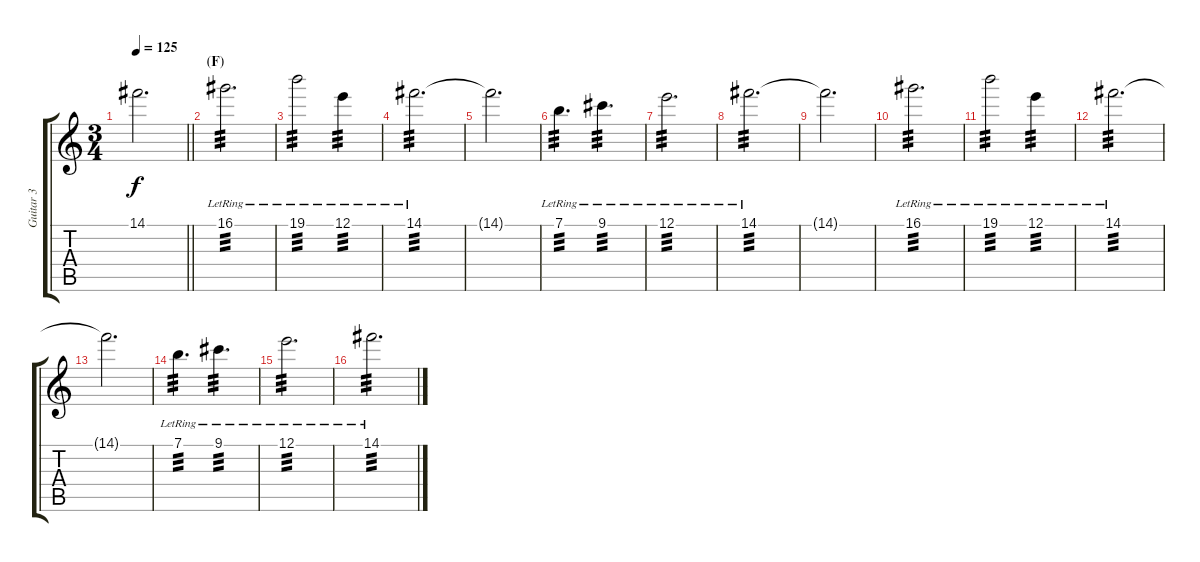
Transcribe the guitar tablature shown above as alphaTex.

\track ("Guitar 3" "Guitar 3") {instrument electricguitarjazz}
\staff {score tabs}
\tuning (E4 B3 G3 D3 A2 E2) {hide}
\ts (3 4)
\tempo 125
\clef g2
\barLineRight lightlight
\ks c
14.1{t}.2{d dy f} |
\section ("" "(F)")
16.1{lr}.2{d tp 3} |
19.1{lr}.2{tp 3} 12.1{lr}.4{tp 3} |
14.1{lr}.2{d tp 3} |
14.1{t}.2{d} |
7.1{lr}.4{d tp 3} 9.1{lr}.4{d tp 3} |
12.1{lr}.2{d tp 3} |
14.1{lr}.2{d tp 3} |
14.1{t}.2{d} |
16.1{lr}.2{d tp 3} |
19.1{lr}.2{tp 3} 12.1{lr}.4{tp 3} |
14.1{lr}.2{d tp 3} |
14.1{t}.2{d} |
7.1{lr}.4{d tp 3} 9.1{lr}.4{d tp 3} |
12.1{lr}.2{d tp 3} |
14.1{lr}.2{d tp 3}
